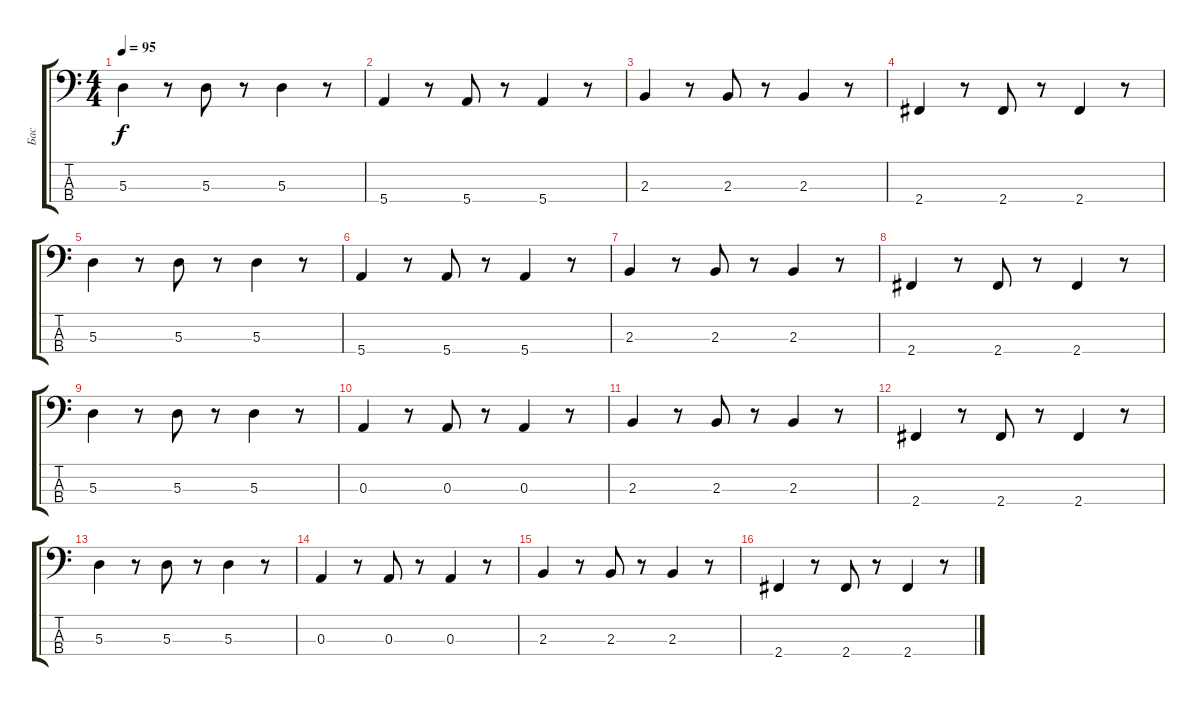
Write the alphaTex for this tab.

\track ("Бас" "Бас") {instrument electricbassfinger}
\staff {score tabs}
\tuning (G2 D2 A1 E1) {hide}
\ts (4 4)
\tempo 95
\clef f4
\ks c
5.3.4{dy f} r.8 5.3.8 r.8 5.3.4 r.8 |
5.4.4 r.8 5.4.8 r.8 5.4.4 r.8 |
2.3.4 r.8 2.3.8 r.8 2.3.4 r.8 |
2.4.4 r.8 2.4.8 r.8 2.4.4 r.8 |
5.3.4 r.8 5.3.8 r.8 5.3.4 r.8 |
5.4.4 r.8 5.4.8 r.8 5.4.4 r.8 |
2.3.4 r.8 2.3.8 r.8 2.3.4 r.8 |
2.4.4 r.8 2.4.8 r.8 2.4.4 r.8 |
5.3.4 r.8 5.3.8 r.8 5.3.4 r.8 |
0.3.4 r.8 0.3.8 r.8 0.3.4 r.8 |
2.3.4 r.8 2.3.8 r.8 2.3.4 r.8 |
2.4.4 r.8 2.4.8 r.8 2.4.4 r.8 |
5.3.4 r.8 5.3.8 r.8 5.3.4 r.8 |
0.3.4 r.8 0.3.8 r.8 0.3.4 r.8 |
2.3.4 r.8 2.3.8 r.8 2.3.4 r.8 |
2.4.4 r.8 2.4.8 r.8 2.4.4 r.8
